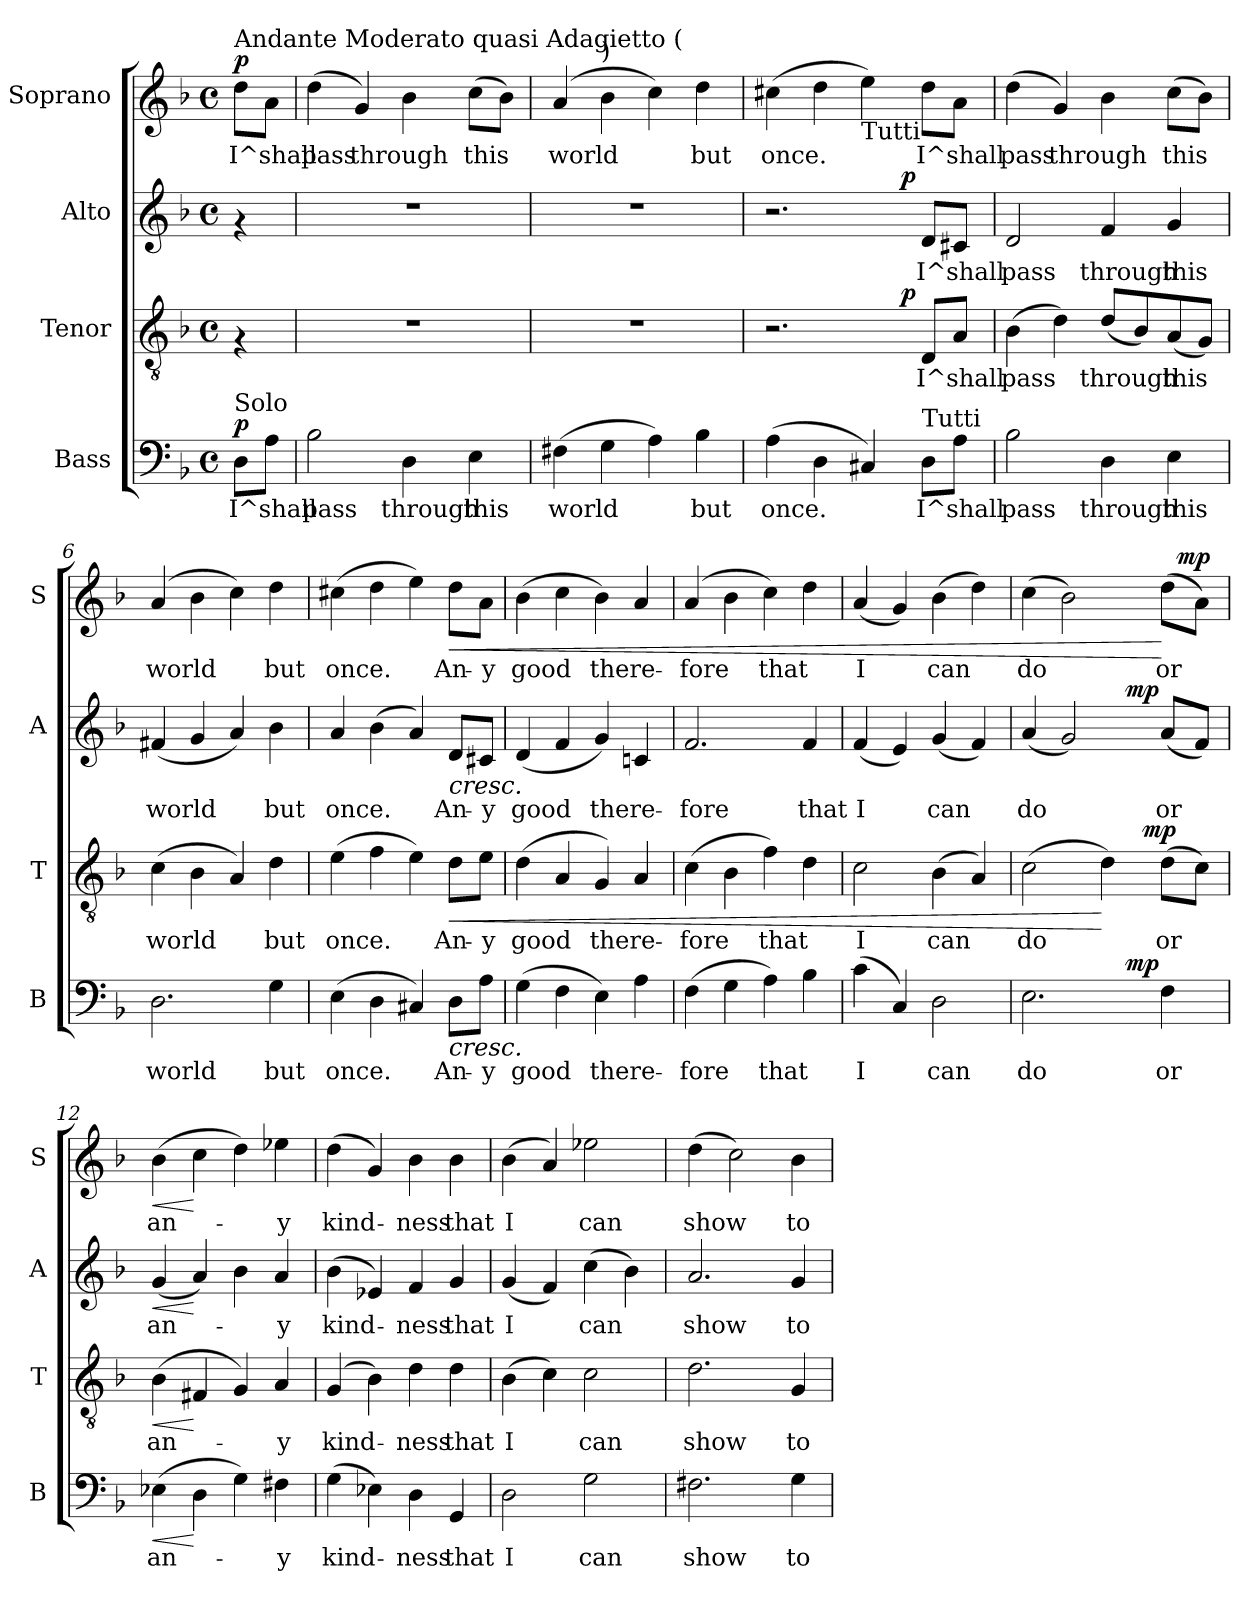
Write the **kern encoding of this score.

**kern	**text	**dynam	**kern	**text	**dynam	**kern	**text	**dynam	**kern	**text	**dynam
*part4	*part4	*part4	*part3	*part3	*part3	*part2	*part2	*part2	*part1	*part1	*part1
*staff4	*staff4	*staff4	*staff3	*staff3	*staff3	*staff2	*staff2	*staff2	*staff1	*staff1	*staff1
*I"Bass	*	*	*I"Tenor	*	*	*I"Alto	*	*	*I"Soprano	*	*
*I'B	*	*	*I'T	*	*	*I'A	*	*	*I'S	*	*
*clefF4	*	*	*clefGv2	*	*	*clefG2	*	*	*clefG2	*	*
*k[b-]	*	*	*k[b-]	*	*	*k[b-]	*	*	*k[b-]	*	*
*F:	*	*	*F:	*	*	*F:	*	*	*F:	*	*
*M4/4	*	*	*M4/4	*	*	*M4/4	*	*	*M4/4	*	*
*met(c)	*	*	*met(c)	*	*	*met(c)	*	*	*met(c)	*	*
=1	=1	=1	=1	=1	=1	=1	=1	=1	=1	=1	=1
!	!	!	!	!	!	!	!	!	!LO:TX:a:t=Andante Moderato quasi Adagietto (	!	!
!LO:TX:a:t=Solo	!	!	!	!	!	!	!	!	!	!	!
!	!LO:LY:b	!LO:DY:a	!	!	!	!	!	!	!	!LO:LY:b	!LO:DY:a
8D\L	I^shall	p	4rF	.	.	4rf	.	.	8dd\L	I^shall	p
8A\J	.	.	.	.	.	.	.	.	8a\J	.	.
=2	=2	=2	=2	=2	=2	=2	=2	=2	=2	=2	=2
!	!LO:LY:b	!	!	!	!	!	!	!	!	!LO:LY:b	!
2B-\	pass	.	1r	.	.	1r	.	.	(>4dd\	pass	.
!	!	!	!	!	!	!	!	!	!	!LO:LY:b	!
.	.	.	.	.	.	.	.	.	4g/)	through	.
!	!LO:LY:b	!	!	!	!	!	!	!	!	!	!
4D\	through	.	.	.	.	.	.	.	4b-\	.	.
!	!LO:LY:b	!	!	!	!	!	!	!	!	!LO:LY:b	!
4E\	this	.	.	.	.	.	.	.	(>8cc\L	this	.
.	.	.	.	.	.	.	.	.	8b-\J)	.	.
*	*	*	*	*	*	*	*	*	*MM72	*	*
=3	=3	=3	=3	=3	=3	=3	=3	=3	=3	=3	=3
!	!LO:LY:b	!	!	!	!	!	!	!	!	!LO:LY:b	!
(>4F#X\	world	.	1r	.	.	1r	.	.	(4a/	world	.
!	!	!	!	!	!	!	!	!	!LO:TX:a:t=)	!	!
4G\	.	.	.	.	.	.	.	.	4b-\	.	.
4A\)	.	.	.	.	.	.	.	.	4cc\)	.	.
!	!LO:LY:b	!	!	!	!	!	!	!	!	!LO:LY:b	!
4B-\	but	.	.	.	.	.	.	.	4dd\	but	.
=4	=4	=4	=4	=4	=4	=4	=4	=4	=4	=4	=4
!	!LO:LY:b	!	!	!	!	!	!	!	!	!LO:LY:b	!
*	*	*	*^	*	*	*^	*	*	*	*	*
(>4A\	once.	.	2.r	2ryy	.	.	2.r	2ryy	.	.	(>4cc#X\	once.	.
4D\	.	.	.	.	.	.	.	.	.	.	4dd\	.	.
!	!	!	!	!	!	!	!	!	!	!	!LO:TX:b:t=Tutti	!	!
4C#X/)	.	.	.	8.ryy	.	.	.	8.ryy	.	.	4ee\)	.	.
!	!	!	!	!	!	!LO:DY:a	!	!	!	!LO:DY:a	!	!	!
.	.	.	.	4ryy	.	p	.	4ryy	.	p	.	.	.
!LO:TX:a:t=Tutti	!	!	!	!	!	!	!	!	!	!	!	!	!
!	!LO:LY:b	!	!	!	!LO:LY:b	!	!	!	!LO:LY:b	!	!	!LO:LY:b	!
8D\L	I^shall	.	8D/L	.	I^shall	.	8d/L	.	I^shall	.	8dd\L	I^shall	.
8A\J	.	.	8A/J	.	.	.	8c#X/J	.	.	.	8a\J	.	.
.	.	.	.	16ryy	.	.	.	16ryy	.	.	.	.	.
=5	=5	=5	=5	=5	=5	=5	=5	=5	=5	=5	=5	=5	=5
!	!LO:LY:b	!	!	!	!LO:LY:b	!	!	!	!LO:LY:b	!	!	!LO:LY:b	!
*	*	*	*v	*v	*	*	*	*	*	*	*	*	*
*	*	*	*	*	*	*v	*v	*	*	*	*	*
2B-\	pass	.	(>4B-\	pass	.	2d/	pass	.	(>4dd\	pass	.
!	!	!	!	!	!	!	!	!	!	!LO:LY:b	!
.	.	.	4d\)	.	.	.	.	.	4g/)	through	.
!	!LO:LY:b	!	!	!LO:LY:b	!	!	!LO:LY:b	!	!	!	!
4D\	through	.	(<8d/L	through	.	4f/	through	.	4b-\	.	.
.	.	.	8B-/)	.	.	.	.	.	.	.	.
!	!LO:LY:b	!	!	!LO:LY:b	!	!	!LO:LY:b	!	!	!LO:LY:b	!
4E\	this	.	(<8A/	this	.	4g/	this	.	(>8cc\L	this	.
.	.	.	8G/J)	.	.	.	.	.	8b-\J)	.	.
=6	=6	=6	=6	=6	=6	=6	=6	=6	=6	=6	=6
!	!LO:LY:b	!	!	!LO:LY:b	!	!	!LO:LY:b	!	!	!LO:LY:b	!
2.D\	world	.	(>4c\	world	.	(<4f#X/	world	.	(4a/	world	.
.	.	.	4B-\	.	.	4g/	.	.	4b-\	.	.
.	.	.	4A/)	.	.	4a/)	.	.	4cc\)	.	.
!	!LO:LY:b	!	!	!LO:LY:b	!	!	!LO:LY:b	!	!	!LO:LY:b	!
4G\	but	.	4d\	but	.	4b-\	but	.	4dd\	but	.
!!LO:LB:g=z
=7	=7	=7	=7	=7	=7	=7	=7	=7	=7	=7	=7
!	!LO:LY:b	!	!	!LO:LY:b	!	!	!LO:LY:b	!	!	!LO:LY:b	!
(>4E\	once.	.	(>4e\	once.	.	4a/	once.	.	(>4cc#X\	once.	.
4D\	.	.	4f\	.	.	(>4b-\	.	.	4dd\	.	.
4C#X/)	.	.	4e\)	.	.	4a/)	.	.	4ee\)	.	.
!	!LO:LY:b	!LO:HP:b	!	!LO:LY:b	!LO:HP:b	!	!LO:LY:b	!LO:HP:b	!	!LO:LY:b	!LO:HP:b
8D\L	An-	<	8d\L	An-	<	8d/L	An-	<	8dd\L	An-	<
!	!LO:LY:b	!	!	!LO:LY:b	!	!	!LO:LY:b	!	!	!LO:LY:b	!
8A\J	-y	.	8e\J	-y	.	8c#X/J	-y	.	8a\J	-y	.
=8	=8	=8	=8	=8	=8	=8	=8	=8	=8	=8	=8
!	!LO:LY:b	!	!	!LO:LY:b	!	!	!LO:LY:b	!	!	!LO:LY:b	!
(>4G\	good	.	(>4d\	good	.	(<4d/	good	.	(>4b-\	good	.
4F\	.	.	4A/	.	.	4f/	.	.	4cc\	.	.
!	!LO:LY:b	!	!	!LO:LY:b	!	!	!LO:LY:b	!	!	!LO:LY:b	!
4E\)	there-	.	4G/)	there-	.	4g/)	there-	.	4b-\)	there-	.
4A\	.	.	4A/	.	.	4cn/	.	.	4a/	.	.
=9	=9	=9	=9	=9	=9	=9	=9	=9	=9	=9	=9
!	!LO:LY:b	!	!	!LO:LY:b	!	!	!LO:LY:b	!	!	!LO:LY:b	!
(>4F\	-fore	.	(>4c\	-fore	.	2.f/	-fore	.	(4a/	-fore	.
4G\	.	.	4B-\	.	.	.	.	.	4b-\	.	.
!	!LO:LY:b	!	!	!LO:LY:b	!	!	!	!	!	!LO:LY:b	!
4A\)	that	.	4f\)	that	.	.	.	.	4cc\)	that	.
!	!	!	!	!	!	!	!LO:LY:b	!	!	!	!
4B-\	.	.	4d\	.	.	4f/	that	.	4dd\	.	.
=10	=10	=10	=10	=10	=10	=10	=10	=10	=10	=10	=10
!	!LO:LY:b	!	!	!LO:LY:b	!	!	!LO:LY:b	!	!	!LO:LY:b	!
(>4c\	I	.	2c\	I	.	(<4f/	I	.	(<4a/	I	.
4C/)	.	.	.	.	.	4e/)	.	.	4g/)	.	.
!	!LO:LY:b	!	!	!LO:LY:b	!	!	!LO:LY:b	!	!	!LO:LY:b	!
2D\	can	.	(>4B-\	can	.	(<4g/	can	.	(>4b-\	can	.
.	.	.	4A/)	.	.	4f/)	.	.	4dd\)	.	.
=11	=11	=11	=11	=11	=11	=11	=11	=11	=11	=11	=11
!	!LO:LY:b	!	!	!LO:LY:b	!	!	!LO:LY:b	!	!	!LO:LY:b	!
*^	*	*	*^	*	*	*^	*	*	*^	*	*
2.E\	2ryy	do	.	(>2c\	2ryy	do	.	(<4a/	2ryy	do	.	(>4cc\	2ryy	do	.
.	.	.	.	.	.	.	.	2g/)	.	.	.	2b-\)	.	.	.
.	8ryy	.	.	4d\)	8.ryy	.	[	.	8ryy	.	.	.	4ryy	.	.
!	!	!	!LO:DY:a	!	!	!	!	!	!	!	!LO:DY:a	!	!	!	!
.	4.ryy	.	mp	.	.	.	.	.	4.ryy	.	mp	.	.	.	.
!	!	!	!	!	!	!	!LO:DY:a	!	!	!	!	!	!	!	!
.	.	.	.	.	4ryy	.	mp	.	.	.	.	.	.	.	.
!	!	!LO:LY:b	!	!	!	!LO:LY:b	!	!	!	!LO:LY:b	!	!	!	!LO:LY:b	!
4F\	.	or	[	(>8d\L	.	or	.	(<8a/L	.	or	[	(>8dd\L	16ryy	or	[
!	!	!	!	!	!	!	!	!	!	!	!	!	!	!	!LO:DY:a
.	.	.	.	.	.	.	.	.	.	.	.	.	8.ryy	.	mp
.	.	.	.	8c\J)	.	.	.	8f/J)	.	.	.	8a\J)	.	.	.
.	.	.	.	.	16ryy	.	.	.	.	.	.	.	.	.	.
=12	=12	=12	=12	=12	=12	=12	=12	=12	=12	=12	=12	=12	=12	=12	=12
!	!	!LO:LY:b	!LO:HP:b	!	!	!LO:LY:b	!LO:HP:b	!	!	!LO:LY:b	!LO:HP:b	!	!	!LO:LY:b	!LO:HP:b
*v	*v	*	*	*	*	*	*	*v	*v	*	*	*v	*v	*	*
*	*	*	*v	*v	*	*	*	*	*	*	*	*
(>4E-X\	an-	<	(>4B-\	an-	<	(4g/	an-	<	(>4b-\	an-	<
4D\	.	[	4F#X/	.	[	4a/)	.	[	4cc\	.	[
4G\)	.	.	4G/)	.	.	4b-\	.	.	4dd\)	.	.
!	!LO:LY:b	!	!	!LO:LY:b	!	!	!LO:LY:b	!	!	!LO:LY:b	!
4F#X\	-y	.	4A/	-y	.	4a/	-y	.	4ee-X\	-y	.
=13	=13	=13	=13	=13	=13	=13	=13	=13	=13	=13	=13
!	!LO:LY:b	!	!	!LO:LY:b	!	!	!LO:LY:b	!	!	!LO:LY:b	!
(>4G\	kind-	.	(4G/	kind-	.	(>4b-\	kind-	.	(>4dd\	kind-	.
4E-X\)	.	.	4B-\)	.	.	4e-X/)	.	.	4g/)	.	.
!	!LO:LY:b	!	!	!LO:LY:b	!	!	!LO:LY:b	!	!	!LO:LY:b	!
4D\	-ness	.	4d\	-ness	.	4f/	-ness	.	4b-\	-ness	.
!	!LO:LY:b	!	!	!LO:LY:b	!	!	!LO:LY:b	!	!	!LO:LY:b	!
4GG/	that	.	4d\	that	.	4g/	that	.	4b-\	that	.
=14	=14	=14	=14	=14	=14	=14	=14	=14	=14	=14	=14
!	!LO:LY:b	!	!	!LO:LY:b	!	!	!LO:LY:b	!	!	!LO:LY:b	!
2D\	I	.	(>4B-\	I	.	(<4g/	I	.	(>4b-\	I	.
.	.	.	4c\)	.	.	4f/)	.	.	4a/)	.	.
!	!LO:LY:b	!	!	!LO:LY:b	!	!	!LO:LY:b	!	!	!LO:LY:b	!
2G\	can	.	2c\	can	.	(>4cc\	can	.	2ee-X\	can	.
.	.	.	.	.	.	4b-\)	.	.	.	.	.
!!LO:PB:g=z
=15	=15	=15	=15	=15	=15	=15	=15	=15	=15	=15	=15
!	!LO:LY:b	!	!	!LO:LY:b	!	!	!LO:LY:b	!	!	!LO:LY:b	!
2.F#X\	show	.	2.d\	show	.	2.a/	show	.	(>4dd\	show	.
.	.	.	.	.	.	.	.	.	2cc\)	.	.
!	!LO:LY:b	!	!	!LO:LY:b	!	!	!LO:LY:b	!	!	!LO:LY:b	!
4G\	to	.	4G/	to	.	4g/	to	.	4b-\	to	.
=	=	=	=	=	=	=	=	=	=	=	=
*-	*-	*-	*-	*-	*-	*-	*-	*-	*-	*-	*-
